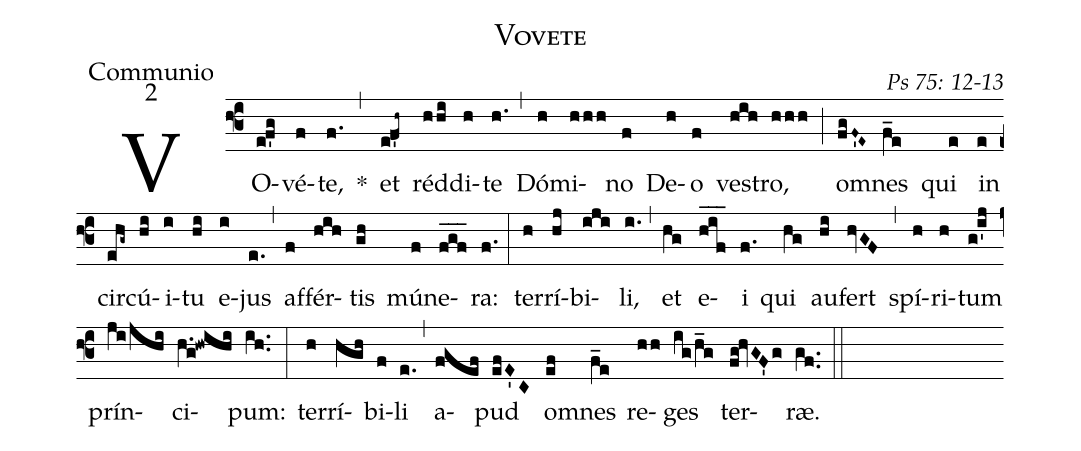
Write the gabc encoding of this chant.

name: Vovete;
office-part: Communio;
mode: 2;
commentary: Ps 75: 12-13;
%%
(f3) VO(e!f'g)vé(f)te,(f.) *(,) et(e!f'h~) réd(hhi)di(h)te(h.) (,) Dó(h)mi(hhh)no(f) De(h)o(f) ves(hih)tro,(hhh) (;) om(fgF~'E~)nes(f_e) qui(e) in(e) cir(ehg~)cú(hi)i(i)tu(hi) e(i)jus(e.) (,) af(f)fér(hih)tis(gh) mú(f)ne(fgf___)ra:(f.) (:)
ter(h)rí(hj)bi(iji)li,(i.) (,) et(hg) e(hif___)i(f.) qui(hg) au(hi)fert(hvGF) (,) spí(h)ri(h)tum(g!i'j) prín(ji/jhi)ci(h.g!hwihi)pum:(ih..) (:)
ter(h)rí(hgh)bi(f)li(e.) (,) a(fgef)pud(efE'C) om(ef)nes(f_e) re(hh)ges(ig/h_g) ter(fg!hvGF'g)ræ.(gf..) (::)
